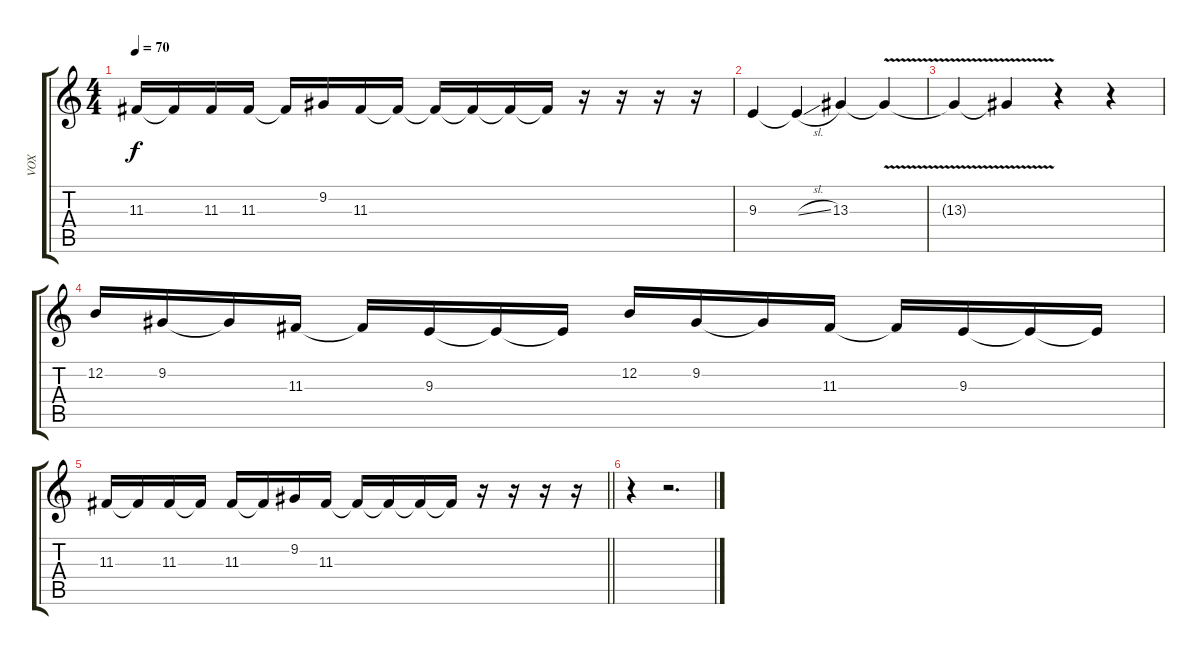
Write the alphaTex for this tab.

\track ("VOX" "VOX") {instrument synthvoice}
\staff {score tabs}
\tuning (E4 B3 G3 D3 A2 E2) {hide}
\ts (4 4)
\tempo 70
\clef g2
\ks c
11.3.16{dy f} 11.3{t}.16 11.3.16 11.3.16 11.3{t}.16 9.2.16 11.3.16 11.3{t}.16 11.3{t}.16 11.3{t}.16 11.3{t}.16 11.3{t}.16 r.16 r.16 r.16 r.16 |
9.3.4 9.3{sl t}.4 13.3.4 13.3{v t}.4 |
13.3{v t}.4 13.3{v t}.4 r.4 r.4 |
12.2.16 9.2.16 9.2{t}.16 11.3.16 11.3{t}.16 9.3.16 9.3{t}.16 9.3{t}.16 12.2.16 9.2.16 9.2{t}.16 11.3.16 11.3{t}.16 9.3.16 9.3{t}.16 9.3{t}.16 |
\barLineRight lightlight
11.3.16 11.3{t}.16 11.3.16 11.3{t}.16 11.3.16 11.3{t}.16 9.2.16 11.3.16 11.3{t}.16 11.3{t}.16 11.3{t}.16 11.3{t}.16 r.16 r.16 r.16 r.16 |
r.4 r.2{d}
